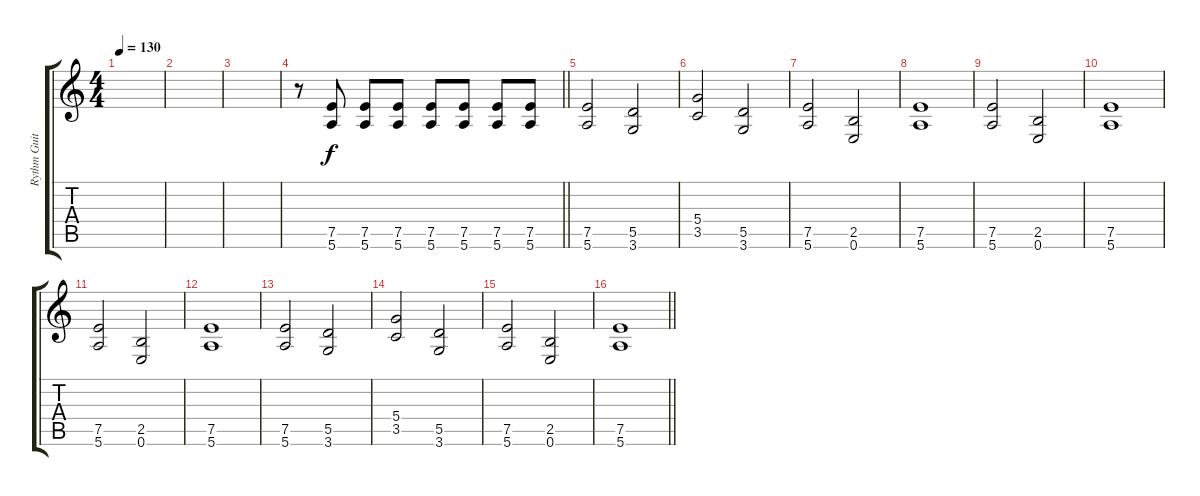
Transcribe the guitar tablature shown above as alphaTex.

\track ("Rythm Guitar" "Rythm Guit") {instrument distortionguitar}
\staff {score tabs}
\tuning (E4 B3 G3 D3 A2 E2) {hide}
\ts (4 4)
\tempo 130
\clef g2
\ks c
|
|
|
\barLineRight lightlight
r.8 (7.5 5.6).8 (7.5 5.6).8 (7.5 5.6).8 (7.5 5.6).8 (7.5 5.6).8 (7.5 5.6).8 (7.5 5.6).8 |
(7.5 5.6).2 (5.5 3.6).2 |
(5.4 3.5).2 (5.5 3.6).2 |
(7.5 5.6).2 (2.5 0.6).2 |
(7.5 5.6).1 |
(7.5 5.6).2 (2.5 0.6).2 |
(7.5 5.6).1 |
(7.5 5.6).2 (2.5 0.6).2 |
(7.5 5.6).1 |
(7.5 5.6).2 (5.5 3.6).2 |
(5.4 3.5).2 (5.5 3.6).2 |
(7.5 5.6).2 (2.5 0.6).2 |
\barLineRight lightlight
(7.5 5.6).1
